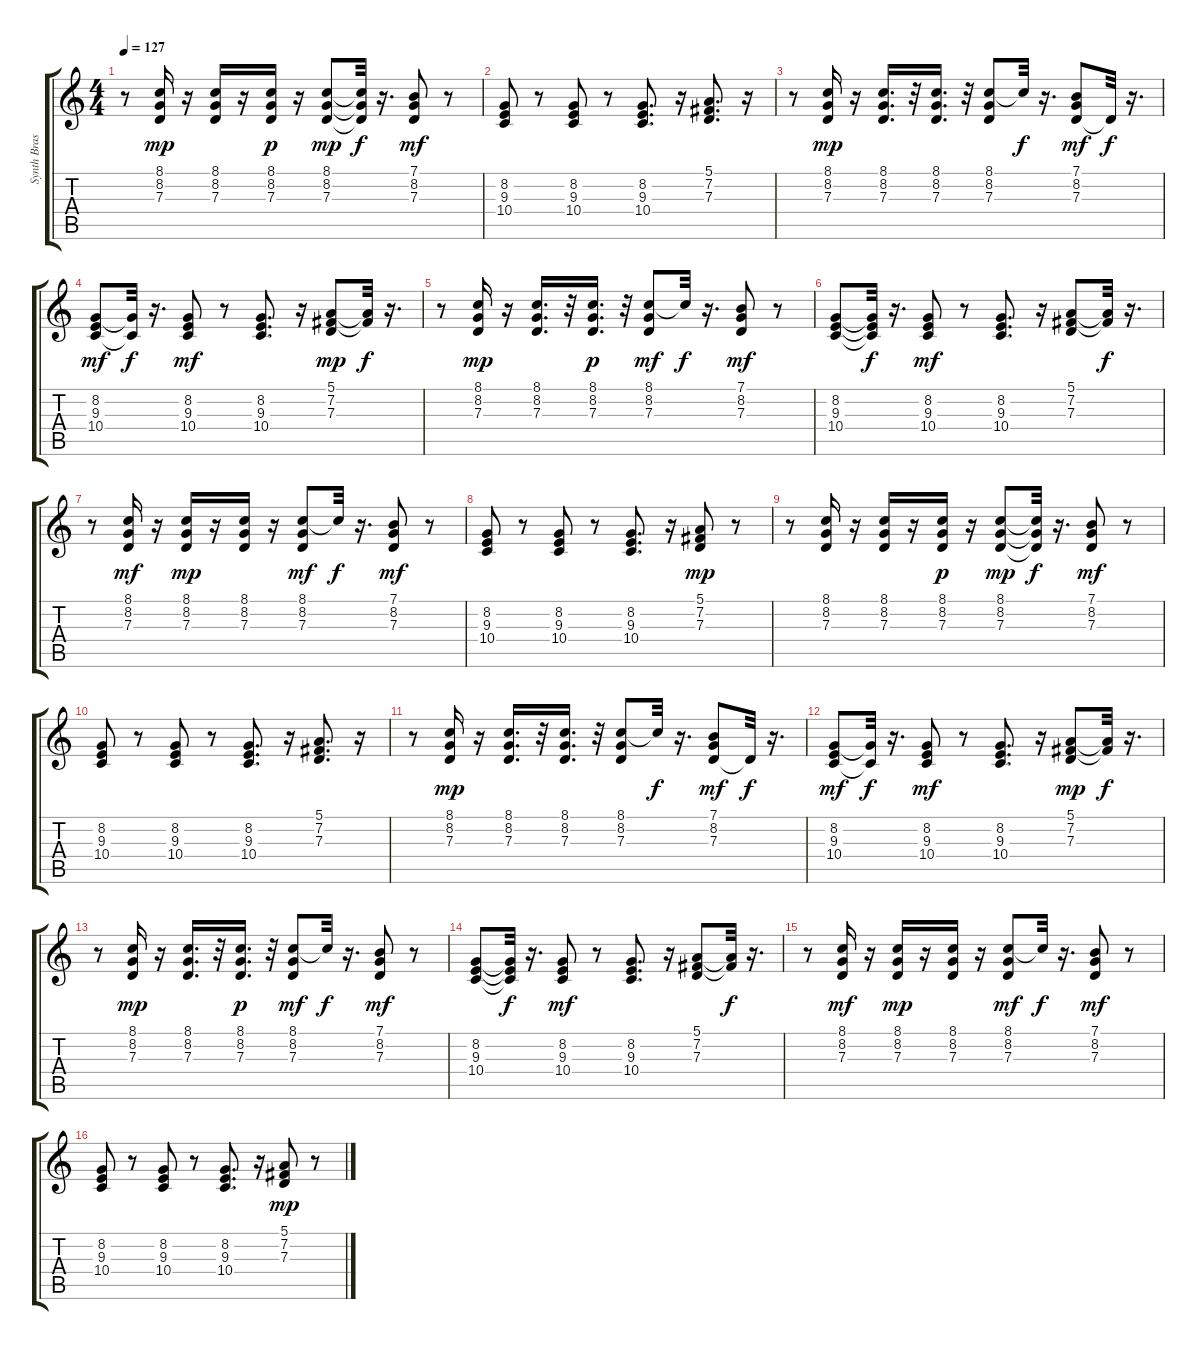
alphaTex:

\track ("Synth Brass 1" "Synth Bras") {instrument synthbrass1}
\staff {score tabs}
\tuning (E4 B3 G3 D3 A2 E2) {hide}
\ts (4 4)
\tempo 127
\clef g2
\ks c
r.8{dy mp} (8.1 8.2 7.3).16 r.16 (8.1 8.2 7.3).16 r.16 (8.1 8.2 7.3).16{dy p} r.16 (8.1 8.2 7.3).8{dy mp} (8.1{t} 8.2{t} 7.3{t}).32{dy f} r.16{d} (7.1 8.2 7.3).8{dy mf} r.8 |
(8.2 9.3 10.4).8 r.8 (8.2 9.3 10.4).8 r.8 (8.2 9.3 10.4).8{d} r.16 (5.1 7.2 7.3).8{d} r.16 |
r.8 (8.1 8.2 7.3).16{dy mp} r.16 (8.1 8.2 7.3).16{d} r.32 (8.1 8.2 7.3).16{d} r.32 (8.1 8.2 7.3).8 8.1{t}.32{dy f} r.16{d} (7.1 8.2 7.3).8{dy mf} 7.3{t}.32{dy f} r.16{d} |
(8.2 9.3 10.4).8{dy mf} (8.2{t} 10.4{t}).32{dy f} r.16{d} (8.2 9.3 10.4).8{dy mf} r.8 (8.2 9.3 10.4).8{d} r.16 (5.1 7.2 7.3).8{dy mp} (5.1{t} 7.2{t}).32{dy f} r.16{d} |
r.8 (8.1 8.2 7.3).16{dy mp} r.16 (8.1 8.2 7.3).16{d} r.32 (8.1 8.2 7.3).16{d dy p} r.32 (8.1 8.2 7.3).8{dy mf} 8.1{t}.32{dy f} r.16{d} (7.1 8.2 7.3).8{dy mf} r.8 |
(8.2 9.3 10.4).8 (8.2{t} 9.3{t} 10.4{t}).32{dy f} r.16{d} (8.2 9.3 10.4).8{dy mf} r.8 (8.2 9.3 10.4).8{d} r.16 (5.1 7.2 7.3).8 (5.1{t} 7.2{t}).32{dy f} r.16{d} |
r.8 (8.1 8.2 7.3).16{dy mf} r.16 (8.1 8.2 7.3).16{dy mp} r.16 (8.1 8.2 7.3).16 r.16 (8.1 8.2 7.3).8{dy mf} 8.1{t}.32{dy f} r.16{d} (7.1 8.2 7.3).8{dy mf} r.8 |
(8.2 9.3 10.4).8 r.8 (8.2 9.3 10.4).8 r.8 (8.2 9.3 10.4).8{d} r.16 (5.1 7.2 7.3).8{dy mp} r.8 |
r.8 (8.1 8.2 7.3).16 r.16 (8.1 8.2 7.3).16 r.16 (8.1 8.2 7.3).16{dy p} r.16 (8.1 8.2 7.3).8{dy mp} (8.1{t} 8.2{t} 7.3{t}).32{dy f} r.16{d} (7.1 8.2 7.3).8{dy mf} r.8 |
(8.2 9.3 10.4).8 r.8 (8.2 9.3 10.4).8 r.8 (8.2 9.3 10.4).8{d} r.16 (5.1 7.2 7.3).8{d} r.16 |
r.8 (8.1 8.2 7.3).16{dy mp} r.16 (8.1 8.2 7.3).16{d} r.32 (8.1 8.2 7.3).16{d} r.32 (8.1 8.2 7.3).8 8.1{t}.32{dy f} r.16{d} (7.1 8.2 7.3).8{dy mf} 7.3{t}.32{dy f} r.16{d} |
(8.2 9.3 10.4).8{dy mf} (8.2{t} 10.4{t}).32{dy f} r.16{d} (8.2 9.3 10.4).8{dy mf} r.8 (8.2 9.3 10.4).8{d} r.16 (5.1 7.2 7.3).8{dy mp} (5.1{t} 7.2{t}).32{dy f} r.16{d} |
r.8 (8.1 8.2 7.3).16{dy mp} r.16 (8.1 8.2 7.3).16{d} r.32 (8.1 8.2 7.3).16{d dy p} r.32 (8.1 8.2 7.3).8{dy mf} 8.1{t}.32{dy f} r.16{d} (7.1 8.2 7.3).8{dy mf} r.8 |
(8.2 9.3 10.4).8 (8.2{t} 9.3{t} 10.4{t}).32{dy f} r.16{d} (8.2 9.3 10.4).8{dy mf} r.8 (8.2 9.3 10.4).8{d} r.16 (5.1 7.2 7.3).8 (5.1{t} 7.2{t}).32{dy f} r.16{d} |
r.8 (8.1 8.2 7.3).16{dy mf} r.16 (8.1 8.2 7.3).16{dy mp} r.16 (8.1 8.2 7.3).16 r.16 (8.1 8.2 7.3).8{dy mf} 8.1{t}.32{dy f} r.16{d} (7.1 8.2 7.3).8{dy mf} r.8 |
(8.2 9.3 10.4).8 r.8 (8.2 9.3 10.4).8 r.8 (8.2 9.3 10.4).8{d} r.16 (5.1 7.2 7.3).8{dy mp} r.8
